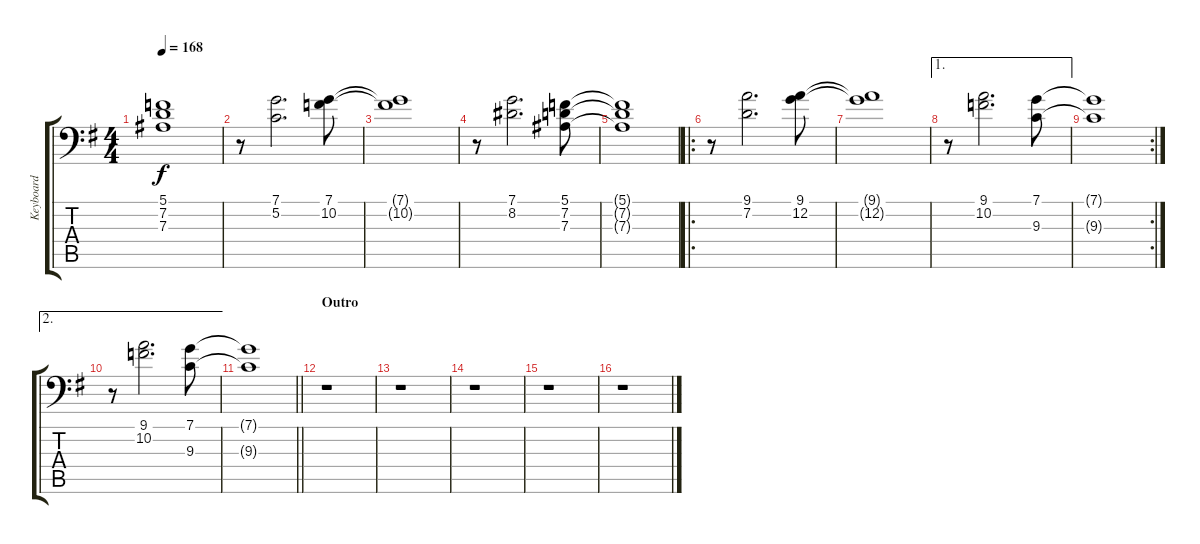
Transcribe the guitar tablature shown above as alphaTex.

\track ("Keyboard" "Keyboard") {instrument pad2warm}
\staff {score tabs}
\tuning (C4 G3 Eb3 Bb2 F2 Bb1) {hide}
\ts (4 4)
\tempo 168
\clef f4
\ks g
(5.1{t} 7.2{t} 7.3{t}).1{dy f} |
r.8 (7.1 5.2).2{d} (7.1 10.2).8 |
(7.1{t} 10.2{t}).1 |
r.8 (7.1 8.2).2{d} (5.1 7.2 7.3).8 |
(5.1{t} 7.2{t} 7.3{t}).1 |
\ro
r.8 (9.1 7.2).2{d} (9.1 12.2).8 |
(9.1{t} 12.2{t}).1 |
\ae 1
r.8 (9.1 10.2).2{d} (7.1 9.3).8 |
\rc 2
(7.1{t} 9.3{t}).1 |
\ae 2
r.8 (9.1 10.2).2{d} (7.1 9.3).8 |
\barLineRight lightlight
(7.1{t} 9.3{t}).1 |
\section ("" "Outro")
r.1 |
r.1 |
r.1 |
r.1 |
r.1
